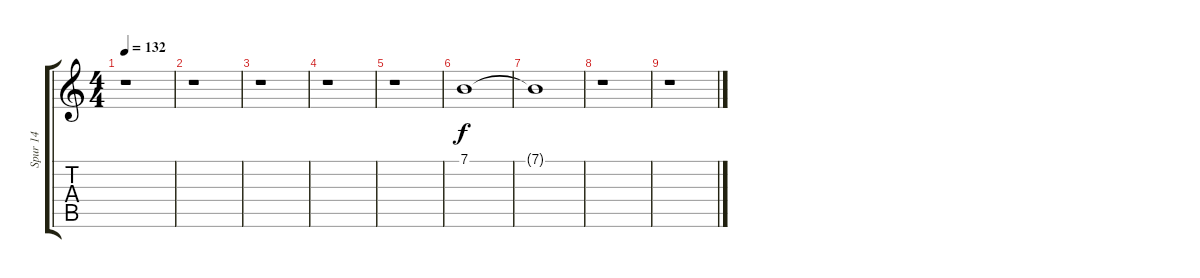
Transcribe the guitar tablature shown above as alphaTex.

\track ("Spur 14" "Spur 14") {instrument englishhorn}
\staff {score tabs}
\tuning (E4 B3 G3 D3 A2 E2) {hide}
\ts (4 4)
\tempo 132
\clef g2
\ks c
r.1{dy f} |
r.1 |
r.1 |
r.1 |
r.1 |
7.1.1 |
7.1{t}.1 |
r.1 |
r.1
